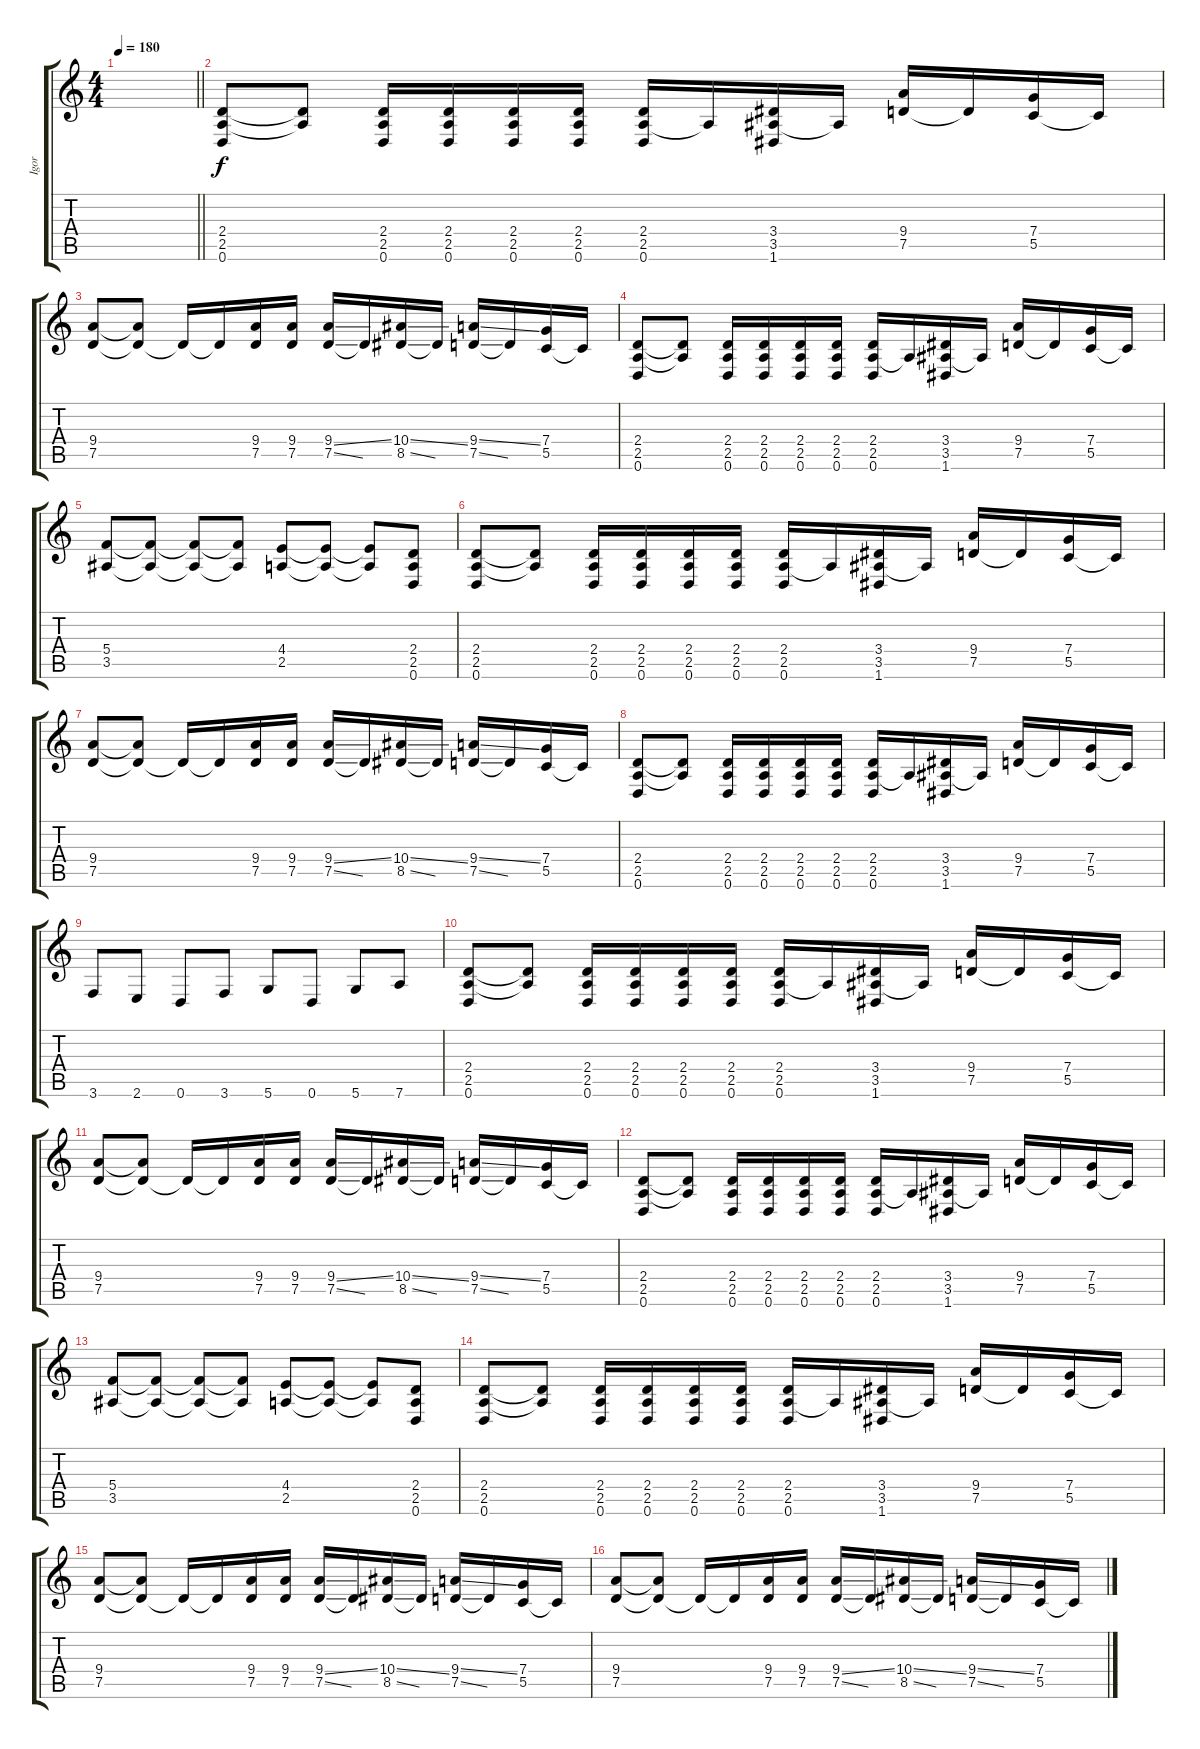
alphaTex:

\track ("Igor" "Igor") {instrument overdrivenguitar}
\staff {score tabs}
\tuning (D4 A3 F3 C3 G2 D2) {hide}
\ts (4 4)
\tempo 180
\clef g2
\barLineRight lightlight
\ks c
|
(2.4 2.5 0.6).8 (2.4{t} 2.5{t}).8 (2.4 2.5 0.6).16 (2.4 2.5 0.6).16 (2.4 2.5 0.6).16 (2.4 2.5 0.6).16 (2.4 2.5 0.6).16 2.5{t}.16 (3.4 3.5 1.6).16 3.5{t}.16 (9.4 7.5).16 7.5{t}.16 (7.4 5.5).16 5.5{t}.16 |
(9.4 7.5).8 (9.4{t} 7.5{t}).8 7.5{t}.16 7.5{t}.16 (9.4 7.5).16 (9.4 7.5).16 (9.4{ss} 7.5{ss}).16 7.5{t}.16 (10.4{ss} 8.5{ss}).16 8.5{t}.16 (9.4{ss} 7.5{ss}).16 7.5{t}.16 (7.4 5.5).16 5.5{t}.16 |
(2.4 2.5 0.6).8 (2.4{t} 2.5{t}).8 (2.4 2.5 0.6).16 (2.4 2.5 0.6).16 (2.4 2.5 0.6).16 (2.4 2.5 0.6).16 (2.4 2.5 0.6).16 2.5{t}.16 (3.4 3.5 1.6).16 3.5{t}.16 (9.4 7.5).16 7.5{t}.16 (7.4 5.5).16 5.5{t}.16 |
(5.4 3.5).8 (5.4{t} 3.5{t}).8 (5.4{t} 3.5{t}).8 (5.4{t} 3.5{t}).8 (4.4 2.5).8 (4.4{t} 2.5{t}).8 (4.4{t} 2.5{t}).8 (2.4 2.5 0.6).8 |
(2.4 2.5 0.6).8 (2.4{t} 2.5{t}).8 (2.4 2.5 0.6).16 (2.4 2.5 0.6).16 (2.4 2.5 0.6).16 (2.4 2.5 0.6).16 (2.4 2.5 0.6).16 2.5{t}.16 (3.4 3.5 1.6).16 3.5{t}.16 (9.4 7.5).16 7.5{t}.16 (7.4 5.5).16 5.5{t}.16 |
(9.4 7.5).8 (9.4{t} 7.5{t}).8 7.5{t}.16 7.5{t}.16 (9.4 7.5).16 (9.4 7.5).16 (9.4{ss} 7.5{ss}).16 7.5{t}.16 (10.4{ss} 8.5{ss}).16 8.5{t}.16 (9.4{ss} 7.5{ss}).16 7.5{t}.16 (7.4 5.5).16 5.5{t}.16 |
(2.4 2.5 0.6).8 (2.4{t} 2.5{t}).8 (2.4 2.5 0.6).16 (2.4 2.5 0.6).16 (2.4 2.5 0.6).16 (2.4 2.5 0.6).16 (2.4 2.5 0.6).16 2.5{t}.16 (3.4 3.5 1.6).16 3.5{t}.16 (9.4 7.5).16 7.5{t}.16 (7.4 5.5).16 5.5{t}.16 |
3.6.8 2.6.8 0.6.8 3.6.8 5.6.8 0.6.8 5.6.8 7.6.8 |
(2.4 2.5 0.6).8 (2.4{t} 2.5{t}).8 (2.4 2.5 0.6).16 (2.4 2.5 0.6).16 (2.4 2.5 0.6).16 (2.4 2.5 0.6).16 (2.4 2.5 0.6).16 2.5{t}.16 (3.4 3.5 1.6).16 3.5{t}.16 (9.4 7.5).16 7.5{t}.16 (7.4 5.5).16 5.5{t}.16 |
(9.4 7.5).8 (9.4{t} 7.5{t}).8 7.5{t}.16 7.5{t}.16 (9.4 7.5).16 (9.4 7.5).16 (9.4{ss} 7.5{ss}).16 7.5{t}.16 (10.4{ss} 8.5{ss}).16 8.5{t}.16 (9.4{ss} 7.5{ss}).16 7.5{t}.16 (7.4 5.5).16 5.5{t}.16 |
(2.4 2.5 0.6).8 (2.4{t} 2.5{t}).8 (2.4 2.5 0.6).16 (2.4 2.5 0.6).16 (2.4 2.5 0.6).16 (2.4 2.5 0.6).16 (2.4 2.5 0.6).16 2.5{t}.16 (3.4 3.5 1.6).16 3.5{t}.16 (9.4 7.5).16 7.5{t}.16 (7.4 5.5).16 5.5{t}.16 |
(5.4 3.5).8 (5.4{t} 3.5{t}).8 (5.4{t} 3.5{t}).8 (5.4{t} 3.5{t}).8 (4.4 2.5).8 (4.4{t} 2.5{t}).8 (4.4{t} 2.5{t}).8 (2.4 2.5 0.6).8 |
(2.4 2.5 0.6).8 (2.4{t} 2.5{t}).8 (2.4 2.5 0.6).16 (2.4 2.5 0.6).16 (2.4 2.5 0.6).16 (2.4 2.5 0.6).16 (2.4 2.5 0.6).16 2.5{t}.16 (3.4 3.5 1.6).16 3.5{t}.16 (9.4 7.5).16 7.5{t}.16 (7.4 5.5).16 5.5{t}.16 |
(9.4 7.5).8 (9.4{t} 7.5{t}).8 7.5{t}.16 7.5{t}.16 (9.4 7.5).16 (9.4 7.5).16 (9.4{ss} 7.5{ss}).16 7.5{t}.16 (10.4{ss} 8.5{ss}).16 8.5{t}.16 (9.4{ss} 7.5{ss}).16 7.5{t}.16 (7.4 5.5).16 5.5{t}.16 |
(9.4 7.5).8 (9.4{t} 7.5{t}).8 7.5{t}.16 7.5{t}.16 (9.4 7.5).16 (9.4 7.5).16 (9.4{ss} 7.5{ss}).16 7.5{t}.16 (10.4{ss} 8.5{ss}).16 8.5{t}.16 (9.4{ss} 7.5{ss}).16 7.5{t}.16 (7.4 5.5).16 5.5{t}.16
